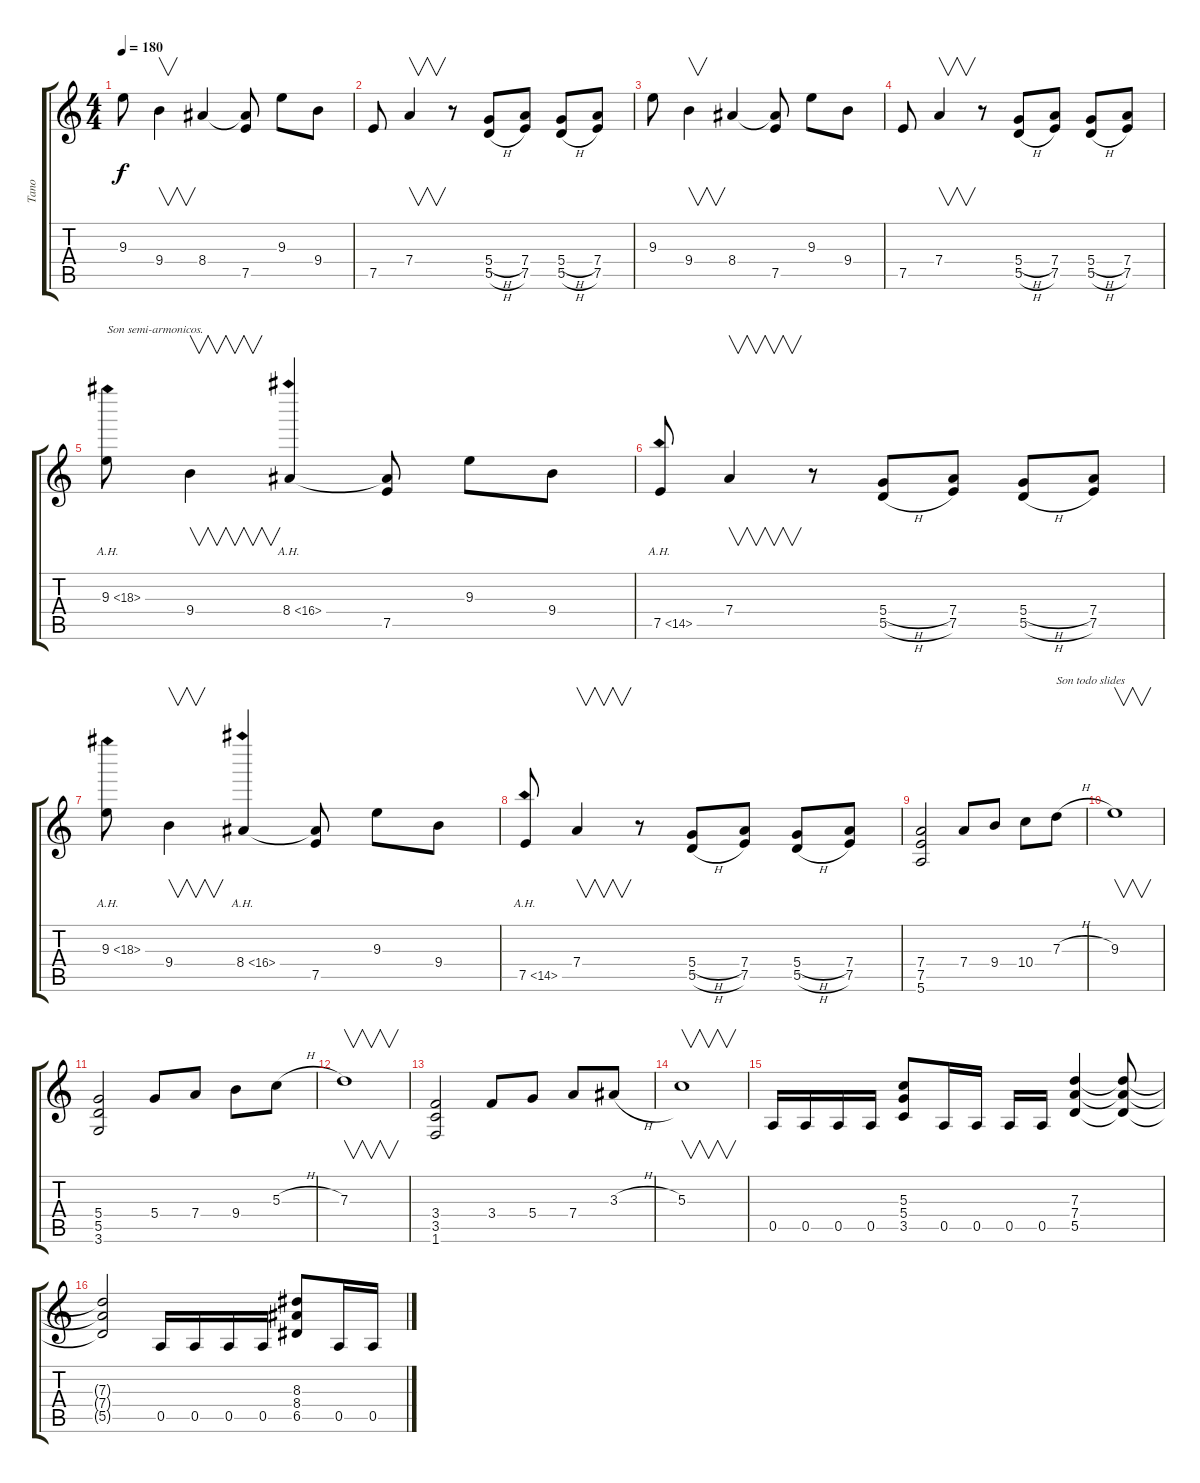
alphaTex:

\track ("Tano" "Tano") {instrument distortionguitar}
\staff {score tabs}
\tuning (E4 B3 G3 D3 A2 E2) {hide}
\ts (4 4)
\tempo 180
\clef g2
\ks c
9.3.8{dy f} 9.4.4{v} 8.4.4 (8.4{t} 7.5).8 9.3.8 9.4.8 |
7.5.8 7.4.4{v} r.8 (5.4{h} 5.5{h}).8 (7.4 7.5).8 (5.4{h} 5.5{h}).8 (7.4 7.5).8 |
9.3.8 9.4.4{v} 8.4.4 (8.4{t} 7.5).8 9.3.8 9.4.8 |
7.5.8 7.4.4{v} r.8 (5.4{h} 5.5{h}).8 (7.4 7.5).8 (5.4{h} 5.5{h}).8 (7.4 7.5).8 |
9.3{ah 9}.8{txt "Son semi-armonicos."} 9.4.4{v} 8.4{ah 8}.4 (8.4{t} 7.5).8 9.3.8 9.4.8 |
7.5{ah 7}.8 7.4.4{v} r.8 (5.4{h} 5.5{h}).8 (7.4 7.5).8 (5.4{h} 5.5{h}).8 (7.4 7.5).8 |
9.3{ah 9}.8 9.4.4{v} 8.4{ah 8}.4 (8.4{t} 7.5).8 9.3.8 9.4.8 |
7.5{ah 7}.8 7.4.4{v} r.8 (5.4{h} 5.5{h}).8 (7.4 7.5).8 (5.4{h} 5.5{h}).8 (7.4 7.5).8 |
(7.4 7.5 5.6).2 7.4.8 9.4.8 10.4.8 7.3{h}.8{txt "Son todo slides"} |
9.3.1{v} |
(5.4 5.5 3.6).2 5.4.8 7.4.8 9.4.8 5.3{h}.8 |
7.3.1{v} |
(3.4 3.5 1.6).2 3.4.8 5.4.8 7.4.8 3.3{h}.8 |
5.3.1{v} |
0.5.16 0.5.16 0.5.16 0.5.16 (5.3 5.4 3.5).8 0.5.16 0.5.16 0.5.16 0.5.16 (7.3 7.4 5.5).4 (7.3{t} 7.4{t} 5.5{t}).8 |
(7.3{t} 7.4{t} 5.5{t}).2 0.5.16 0.5.16 0.5.16 0.5.16 (8.3 8.4 6.5).8 0.5.16 0.5.16
